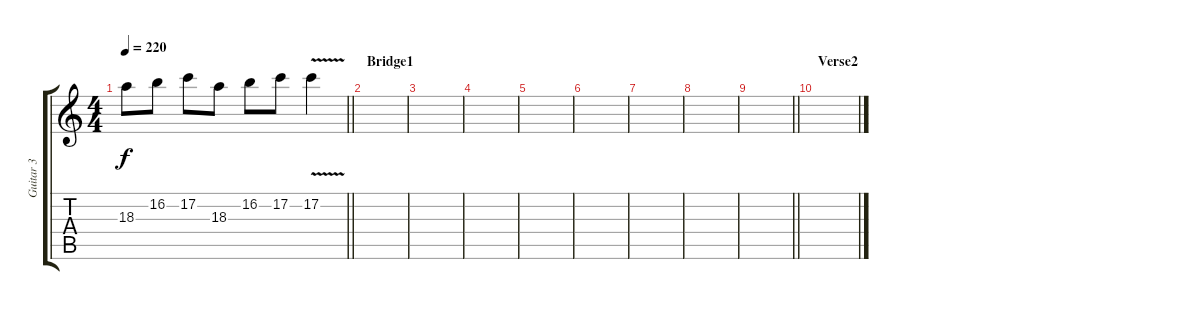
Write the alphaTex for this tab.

\track ("Guitar 3" "Guitar 3") {instrument distortionguitar}
\staff {score tabs}
\tuning (C4 G3 Eb3 Bb2 F2 C2) {hide}
\ts (4 4)
\tempo 220
\clef g2
\barLineRight lightlight
\ks c
18.3.8{dy f} 16.2.8 17.2.8 18.3.8 16.2.8 17.2.8 17.2{v}.4 |
\section ("" "Bridge1")
|
|
|
|
|
|
|
\barLineRight lightlight
|
\section ("" "Verse2")
